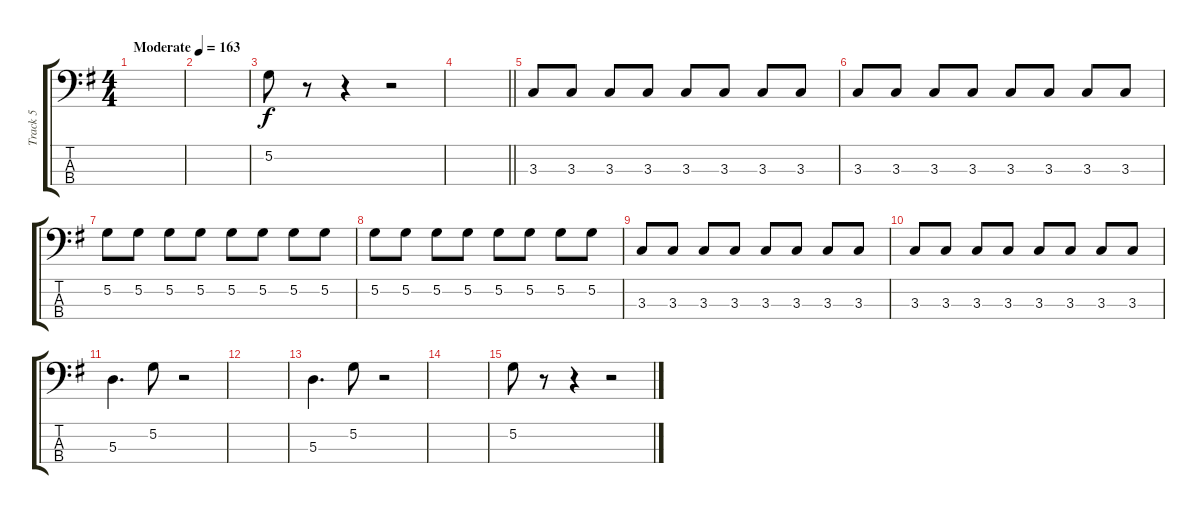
\track ("Track 5" "Track 5") {instrument electricbassfinger}
\staff {score tabs}
\tuning (G2 D2 A1 E1) {hide}
\ts (4 4)
\tempo (163 "Moderate")
\clef f4
\ks g
|
|
5.2.8 r.8 r.4 r.2 |
\barLineRight lightlight
|
3.3.8 3.3.8 3.3.8 3.3.8 3.3.8 3.3.8 3.3.8 3.3.8 |
3.3.8 3.3.8 3.3.8 3.3.8 3.3.8 3.3.8 3.3.8 3.3.8 |
5.2.8 5.2.8 5.2.8 5.2.8 5.2.8 5.2.8 5.2.8 5.2.8 |
5.2.8 5.2.8 5.2.8 5.2.8 5.2.8 5.2.8 5.2.8 5.2.8 |
3.3.8 3.3.8 3.3.8 3.3.8 3.3.8 3.3.8 3.3.8 3.3.8 |
3.3.8 3.3.8 3.3.8 3.3.8 3.3.8 3.3.8 3.3.8 3.3.8 |
5.3.4{d} 5.2.8 r.2 |
|
5.3.4{d} 5.2.8 r.2 |
|
5.2.8 r.8 r.4 r.2
